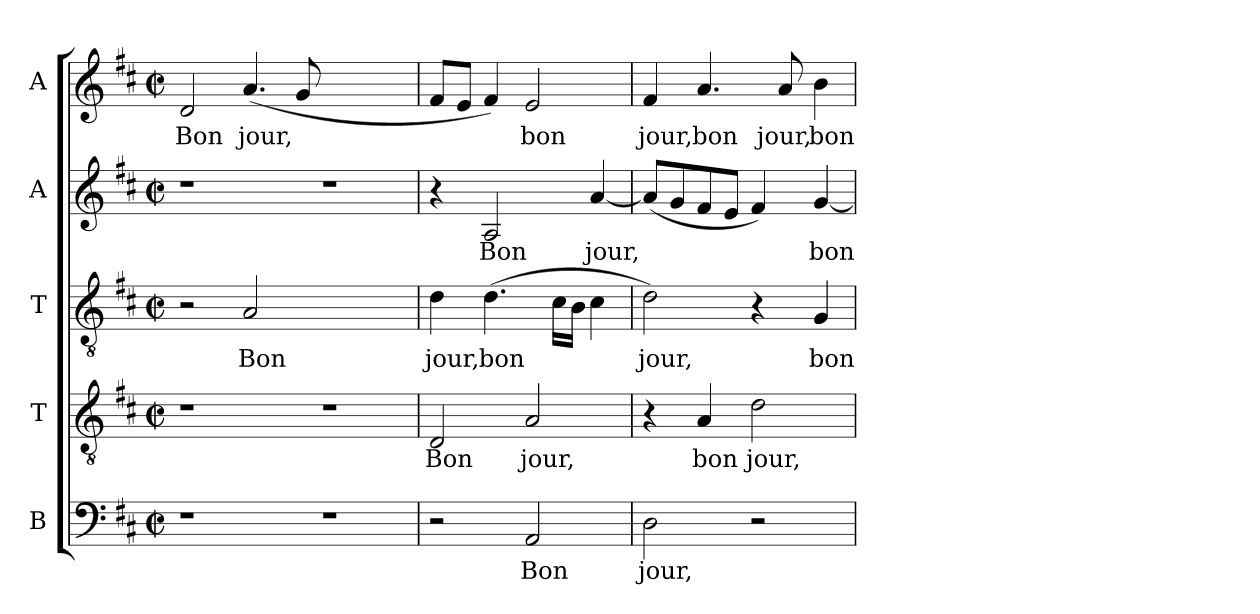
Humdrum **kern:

**kern	**text	**kern	**text	**kern	**text	**kern	**text	**kern	**text
*part5	*part5	*part4	*part4	*part3	*part3	*part2	*part2	*part1	*part1
*staff5	*staff5	*staff4	*staff4	*staff3	*staff3	*staff2	*staff2	*staff1	*staff1
*I"B	*	*I"T	*	*I"T	*	*I"A	*	*I"A	*
!!LO:PB:g=z
*clefF4	*	*clefGv2	*	*clefGv2	*	*clefG2	*	*clefG2	*
*k[f#c#]	*	*k[f#c#]	*	*k[f#c#]	*	*k[f#c#]	*	*k[f#c#]	*
*D:	*	*D:	*	*D:	*	*D:	*	*D:	*
*M2/2	*	*M2/2	*	*M2/2	*	*M2/2	*	*M2/2	*
*met(c|)	*	*met(c|)	*	*met(c|)	*	*met(c|)	*	*met(c|)	*
=1	=1	=1	=1	=1	=1	=1	=1	=1	=1
!	!	!	!	!	!	!	!	!	!LO:LY:b:color=#000000
1r	.	1r	.	2r	.	1r	.	2di/	Bon
!	!	!	!	!	!LO:LY:b:color=#000000	!	!	!	!
!	!	!	!	!	!	!	!	!	!LO:LY:b:color=#000000
.	.	.	.	2Ai/	Bon	.	.	(4.ai/	jour,
.	.	.	.	.	.	.	.	8gi/	.
1r	.	1r	.	1ryy	.	1r	.	1ryy	.
=2	=2	=2	=2	=2	=2	=2	=2	=2	=2
!	!	!	!LO:LY:b:color=#000000	!	!	!	!	!	!
!	!	!	!	!	!LO:LY:b:color=#000000	!	!	!	!
2r	.	2Di/	Bon	4di\	jour,	4r	.	8f#i/L	.
.	.	.	.	.	.	.	.	8ei/J	.
!	!	!	!	!	!LO:LY:b:color=#000000	!	!	!	!
!	!	!	!	!	!	!	!LO:LY:b:color=#000000	!	!
.	.	.	.	(4.di\	bon	2Ai/	Bon	4f#i/)	.
!	!LO:LY:b:color=#000000	!	!	!	!	!	!	!	!
!	!	!	!LO:LY:b:color=#000000	!	!	!	!	!	!
!	!	!	!	!	!	!	!	!	!LO:LY:b:color=#000000
2AAi/	Bon	2Ai/	jour,	.	.	.	.	2ei/	bon
.	.	.	.	16c#i\LL	.	.	.	.	.
.	.	.	.	16Bi\JJ	.	.	.	.	.
!	!	!	!	!	!	!	!LO:LY:b:color=#000000	!	!
.	.	.	.	4c#i\	.	[4ai/	jour,	.	.
=3	=3	=3	=3	=3	=3	=3	=3	=3	=3
!	!LO:LY:b:color=#000000	!	!	!	!	!	!	!	!
!	!	!	!	!	!LO:LY:b:color=#000000	!	!	!	!
!	!	!	!	!	!	!	!	!	!LO:LY:b:color=#000000
2Di\	jour,	4r	.	2di\)	jour,	(8ai/L]	.	4f#i/	jour,
.	.	.	.	.	.	8gi/	.	.	.
!	!	!	!LO:LY:b:color=#000000	!	!	!	!	!	!
!	!	!	!	!	!	!	!	!	!LO:LY:b:color=#000000
.	.	4Ai/	bon	.	.	8f#i/	.	4.ai/	bon
.	.	.	.	.	.	8ei/J	.	.	.
!	!	!	!LO:LY:b:color=#000000	!	!	!	!	!	!
2r	.	2di\	jour,	4r	.	4f#i/)	.	.	.
!	!	!	!	!	!	!	!	!	!LO:LY:b:color=#000000
.	.	.	.	.	.	.	.	8ai/	jour,
!	!	!	!	!	!LO:LY:b:color=#000000	!	!	!	!
!	!	!	!	!	!	!	!LO:LY:b:color=#000000	!	!
!	!	!	!	!	!	!	!	!	!LO:LY:b:color=#000000
.	.	.	.	4Gi/	bon	[4gi/	bon	4bi\	bon
=	=	=	=	=	=	=	=	=	=
*-	*-	*-	*-	*-	*-	*-	*-	*-	*-
